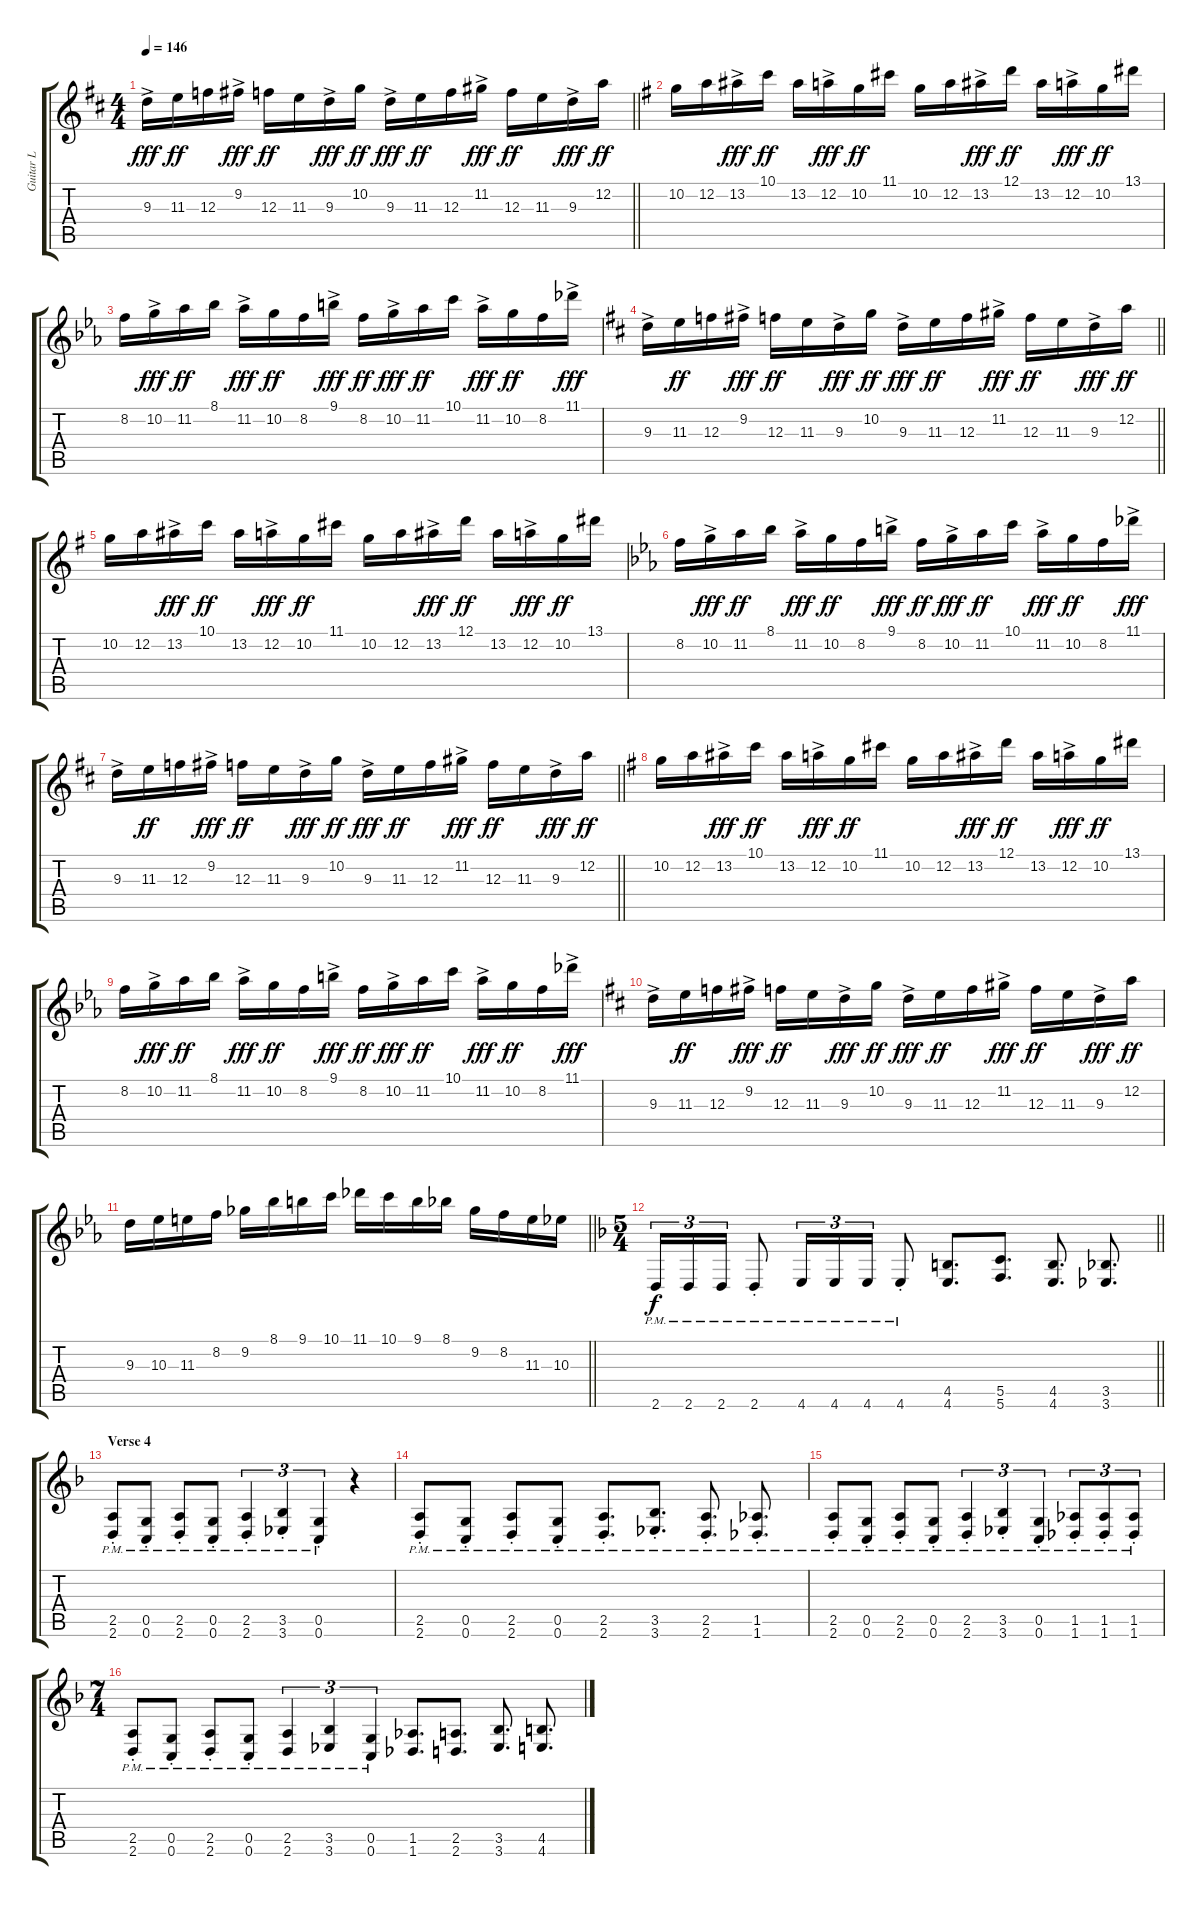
\track ("Guitar L" "Guitar L") {instrument distortionguitar}
\staff {score tabs}
\tuning (D4 A3 F3 C3 G2 C2) {hide}
\ts (4 4)
\tempo 146
\clef g2
\barLineRight lightlight
\ks d
9.3{ac}.16{dy fff} 11.3.16{dy ff} 12.3.16 9.2{ac}.16{dy fff} 12.3.16{dy ff} 11.3.16 9.3{ac}.16{dy fff} 10.2.16{dy ff} 9.3{ac}.16{dy fff} 11.3.16{dy ff} 12.3.16 11.2{ac}.16{dy fff} 12.3.16{dy ff} 11.3.16 9.3{ac}.16{dy fff} 12.2.16{dy ff} |
\ks g
10.2.16 12.2.16 13.2{ac}.16{dy fff} 10.1.16{dy ff} 13.2.16 12.2{ac}.16{dy fff} 10.2.16{dy ff} 11.1.16 10.2.16 12.2.16 13.2{ac}.16{dy fff} 12.1.16{dy ff} 13.2.16 12.2{ac}.16{dy fff} 10.2.16{dy ff} 13.1.16 |
\ks eb
8.2.16 10.2{ac}.16{dy fff} 11.2.16{dy ff} 8.1.16 11.2{ac}.16{dy fff} 10.2.16{dy ff} 8.2.16 9.1{ac}.16{dy fff} 8.2.16{dy ff} 10.2{ac}.16{dy fff} 11.2.16{dy ff} 10.1.16 11.2{ac}.16{dy fff} 10.2.16{dy ff} 8.2.16 11.1{ac}.16{dy fff} |
\barLineRight lightlight
\ks d
9.3{ac}.16 11.3.16{dy ff} 12.3.16 9.2{ac}.16{dy fff} 12.3.16{dy ff} 11.3.16 9.3{ac}.16{dy fff} 10.2.16{dy ff} 9.3{ac}.16{dy fff} 11.3.16{dy ff} 12.3.16 11.2{ac}.16{dy fff} 12.3.16{dy ff} 11.3.16 9.3{ac}.16{dy fff} 12.2.16{dy ff} |
\ks g
10.2.16 12.2.16 13.2{ac}.16{dy fff} 10.1.16{dy ff} 13.2.16 12.2{ac}.16{dy fff} 10.2.16{dy ff} 11.1.16 10.2.16 12.2.16 13.2{ac}.16{dy fff} 12.1.16{dy ff} 13.2.16 12.2{ac}.16{dy fff} 10.2.16{dy ff} 13.1.16 |
\ks eb
8.2.16 10.2{ac}.16{dy fff} 11.2.16{dy ff} 8.1.16 11.2{ac}.16{dy fff} 10.2.16{dy ff} 8.2.16 9.1{ac}.16{dy fff} 8.2.16{dy ff} 10.2{ac}.16{dy fff} 11.2.16{dy ff} 10.1.16 11.2{ac}.16{dy fff} 10.2.16{dy ff} 8.2.16 11.1{ac}.16{dy fff} |
\barLineRight lightlight
\ks d
9.3{ac}.16 11.3.16{dy ff} 12.3.16 9.2{ac}.16{dy fff} 12.3.16{dy ff} 11.3.16 9.3{ac}.16{dy fff} 10.2.16{dy ff} 9.3{ac}.16{dy fff} 11.3.16{dy ff} 12.3.16 11.2{ac}.16{dy fff} 12.3.16{dy ff} 11.3.16 9.3{ac}.16{dy fff} 12.2.16{dy ff} |
\ks g
10.2.16 12.2.16 13.2{ac}.16{dy fff} 10.1.16{dy ff} 13.2.16 12.2{ac}.16{dy fff} 10.2.16{dy ff} 11.1.16 10.2.16 12.2.16 13.2{ac}.16{dy fff} 12.1.16{dy ff} 13.2.16 12.2{ac}.16{dy fff} 10.2.16{dy ff} 13.1.16 |
\ks eb
8.2.16 10.2{ac}.16{dy fff} 11.2.16{dy ff} 8.1.16 11.2{ac}.16{dy fff} 10.2.16{dy ff} 8.2.16 9.1{ac}.16{dy fff} 8.2.16{dy ff} 10.2{ac}.16{dy fff} 11.2.16{dy ff} 10.1.16 11.2{ac}.16{dy fff} 10.2.16{dy ff} 8.2.16 11.1{ac}.16{dy fff} |
\ks d
9.3{ac}.16 11.3.16{dy ff} 12.3.16 9.2{ac}.16{dy fff} 12.3.16{dy ff} 11.3.16 9.3{ac}.16{dy fff} 10.2.16{dy ff} 9.3{ac}.16{dy fff} 11.3.16{dy ff} 12.3.16 11.2{ac}.16{dy fff} 12.3.16{dy ff} 11.3.16 9.3{ac}.16{dy fff} 12.2.16{dy ff} |
\barLineRight lightlight
\ks eb
9.3.16 10.3.16 11.3.16 8.2.16 9.2.16 8.1.16 9.1.16 10.1.16 11.1.16 10.1.16 9.1.16 8.1.16 9.2.16 8.2.16 11.3.16 10.3.16 |
\ts (5 4)
\barLineRight lightlight
\ks f
2.6{pm}.16{tu (3 2) dy f} 2.6{pm}.16{tu (3 2)} 2.6{pm}.16{tu (3 2)} 2.6{pm st}.8 4.6{pm}.16{tu (3 2)} 4.6{pm}.16{tu (3 2)} 4.6{pm}.16{tu (3 2)} 4.6{pm st}.8 (4.5 4.6).8{d} (5.5 5.6).8{d} (4.5 4.6).8{d} (3.5 3.6).8{d} |
\section ("" "Verse 4")
(2.5{pm st} 2.6{pm st}).8 (0.5{pm st} 0.6{pm st}).8 (2.5{pm st} 2.6{pm st}).8 (0.5{pm st} 0.6{pm st}).8 (2.5{pm st} 2.6{pm st}).4{tu (3 2)} (3.5{pm st} 3.6{pm st}).4{tu (3 2)} (0.5{pm st} 0.6{pm st}).4{tu (3 2)} r.4 |
(2.5{pm st} 2.6{pm st}).8 (0.5{pm st} 0.6{pm st}).8 (2.5{pm st} 2.6{pm st}).8 (0.5{pm st} 0.6{pm st}).8 (2.5{pm st} 2.6{pm st}).8{d} (3.5{pm st} 3.6{pm st}).8{d} (2.5{pm st} 2.6{pm st}).8{d} (1.5{pm st} 1.6{pm st}).8{d} |
(2.5{pm st} 2.6{pm st}).8 (0.5{pm st} 0.6{pm st}).8 (2.5{pm st} 2.6{pm st}).8 (0.5{pm st} 0.6{pm st}).8 (2.5{pm st} 2.6{pm st}).4{tu (3 2)} (3.5{pm st} 3.6{pm st}).4{tu (3 2)} (0.5{pm st} 0.6{pm st}).4{tu (3 2)} (1.5{pm st} 1.6{pm st}).8{tu (3 2)} (1.5{pm st} 1.6{pm st}).8{tu (3 2)} (1.5{pm st} 1.6{pm st}).8{tu (3 2)} |
\ts (7 4)
(2.5{pm st} 2.6{pm st}).8 (0.5{pm st} 0.6{pm st}).8 (2.5{pm st} 2.6{pm st}).8 (0.5{pm st} 0.6{pm st}).8 (2.5{pm} 2.6{pm}).4{tu (3 2)} (3.5{pm} 3.6{pm}).4{tu (3 2)} (0.5{pm} 0.6{pm}).4{tu (3 2)} (1.5 1.6).8{d} (2.5 2.6).8{d} (3.5 3.6).8{d} (4.5 4.6).8{d}
